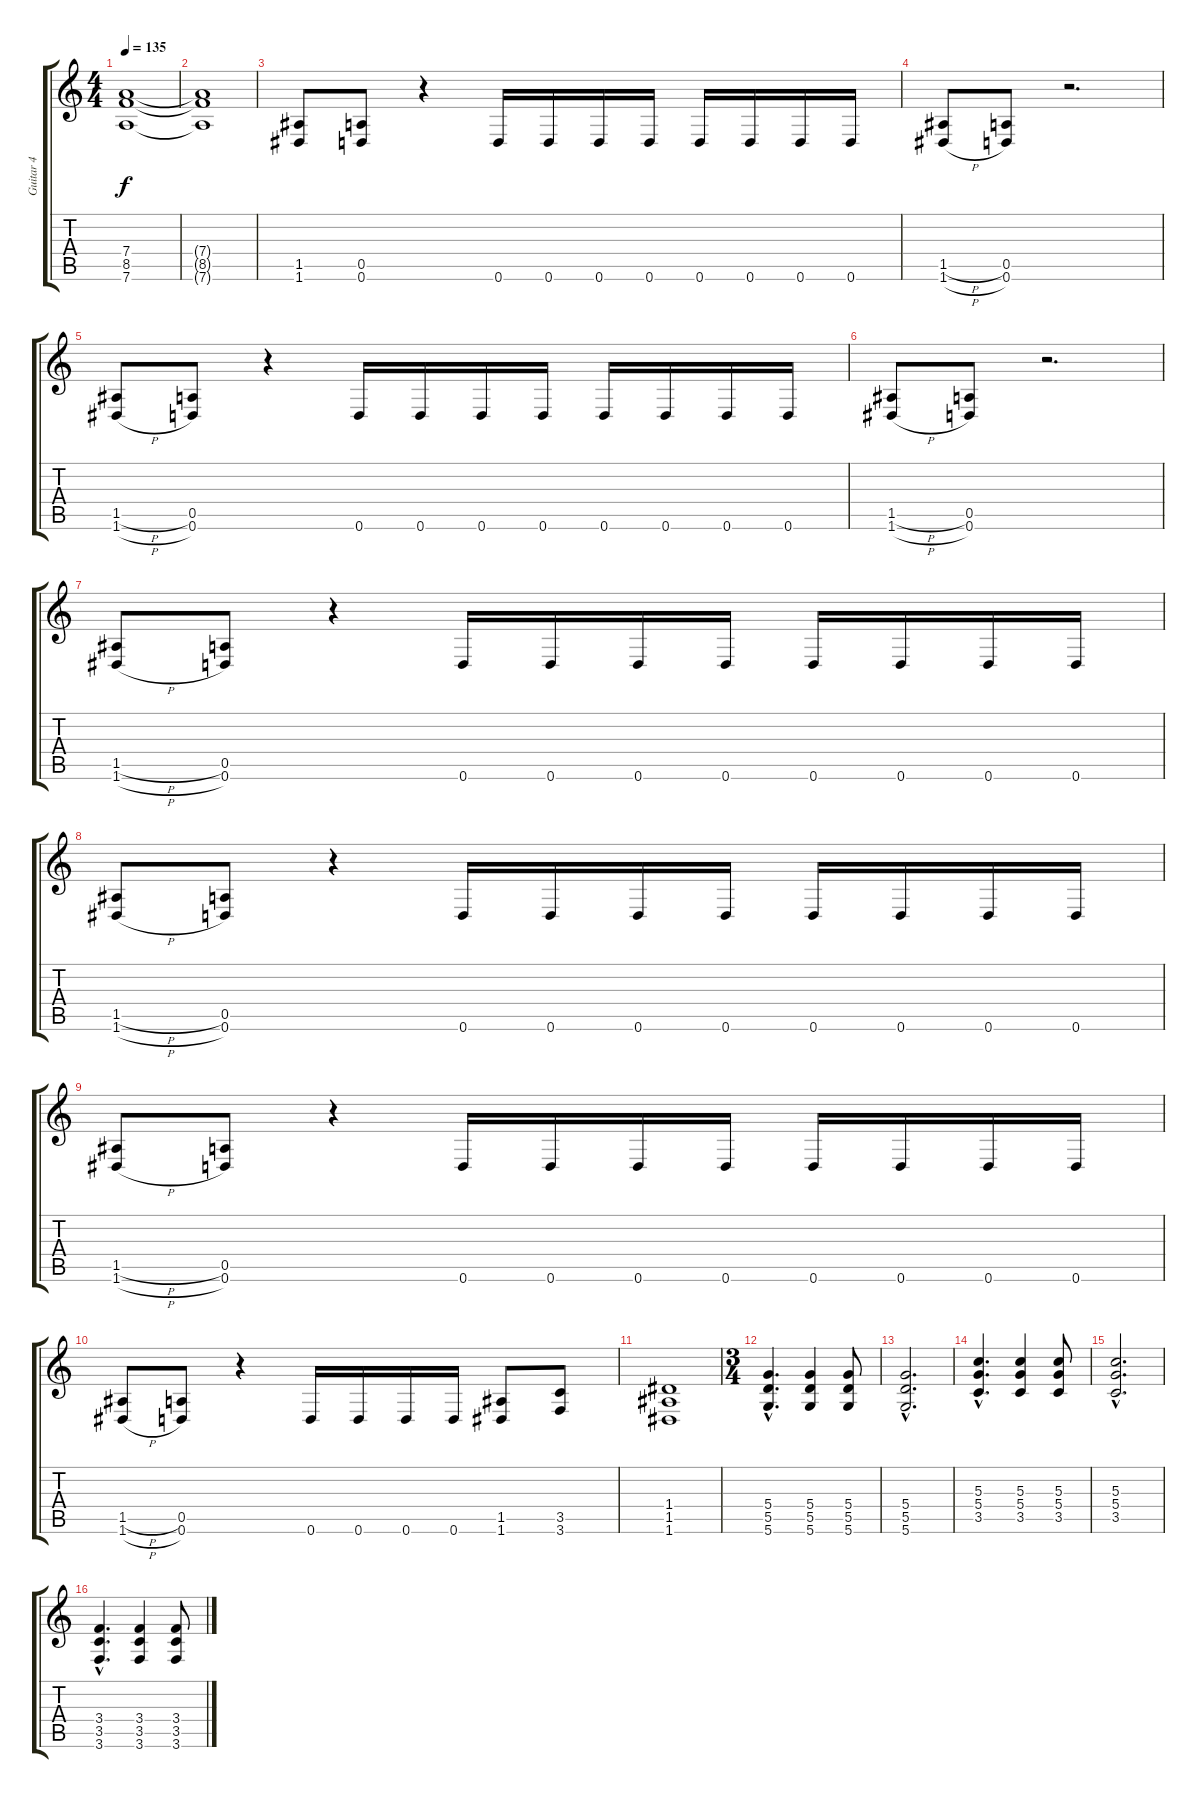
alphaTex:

\track ("Guitar 4" "Guitar 4") {instrument distortionguitar}
\staff {score tabs}
\tuning (E4 B3 G3 D3 A2 D2) {hide}
\ts (4 4)
\tempo 135
\clef g2
\ks c
(7.4 8.5 7.6).1{dy f} |
(7.4{t} 8.5{t} 7.6{t}).1 |
(1.5 1.6).8 (0.5 0.6).8 r.4 0.6.16 0.6.16 0.6.16 0.6.16 0.6.16 0.6.16 0.6.16 0.6.16 |
(1.5{h} 1.6{h}).8 (0.5 0.6).8 r.2{d} |
(1.5{h} 1.6{h}).8 (0.5 0.6).8 r.4 0.6.16 0.6.16 0.6.16 0.6.16 0.6.16 0.6.16 0.6.16 0.6.16 |
(1.5{h} 1.6{h}).8 (0.5 0.6).8 r.2{d} |
(1.5{h} 1.6{h}).8 (0.5 0.6).8 r.4 0.6.16 0.6.16 0.6.16 0.6.16 0.6.16 0.6.16 0.6.16 0.6.16 |
(1.5{h} 1.6{h}).8 (0.5 0.6).8 r.4 0.6.16 0.6.16 0.6.16 0.6.16 0.6.16 0.6.16 0.6.16 0.6.16 |
(1.5{h} 1.6{h}).8 (0.5 0.6).8 r.4 0.6.16 0.6.16 0.6.16 0.6.16 0.6.16 0.6.16 0.6.16 0.6.16 |
(1.5{h} 1.6{h}).8 (0.5 0.6).8 r.4 0.6.16 0.6.16 0.6.16 0.6.16 (1.5 1.6).8 (3.5 3.6).8 |
(1.4 1.5 1.6).1 |
\ts (3 4)
(5.4{hac} 5.5{hac} 5.6{hac}).4{d} (5.4 5.5 5.6).4 (5.4 5.5 5.6).8 |
(5.4{hac} 5.5{hac} 5.6{hac}).2{d} |
(5.3{hac} 5.4{hac} 3.5{hac}).4{d} (5.3 5.4 3.5).4 (5.3 5.4 3.5).8 |
(5.3{hac} 5.4{hac} 3.5{hac}).2{d} |
(3.4{hac} 3.5{hac} 3.6{hac}).4{d} (3.4 3.5 3.6).4 (3.4 3.5 3.6).8
